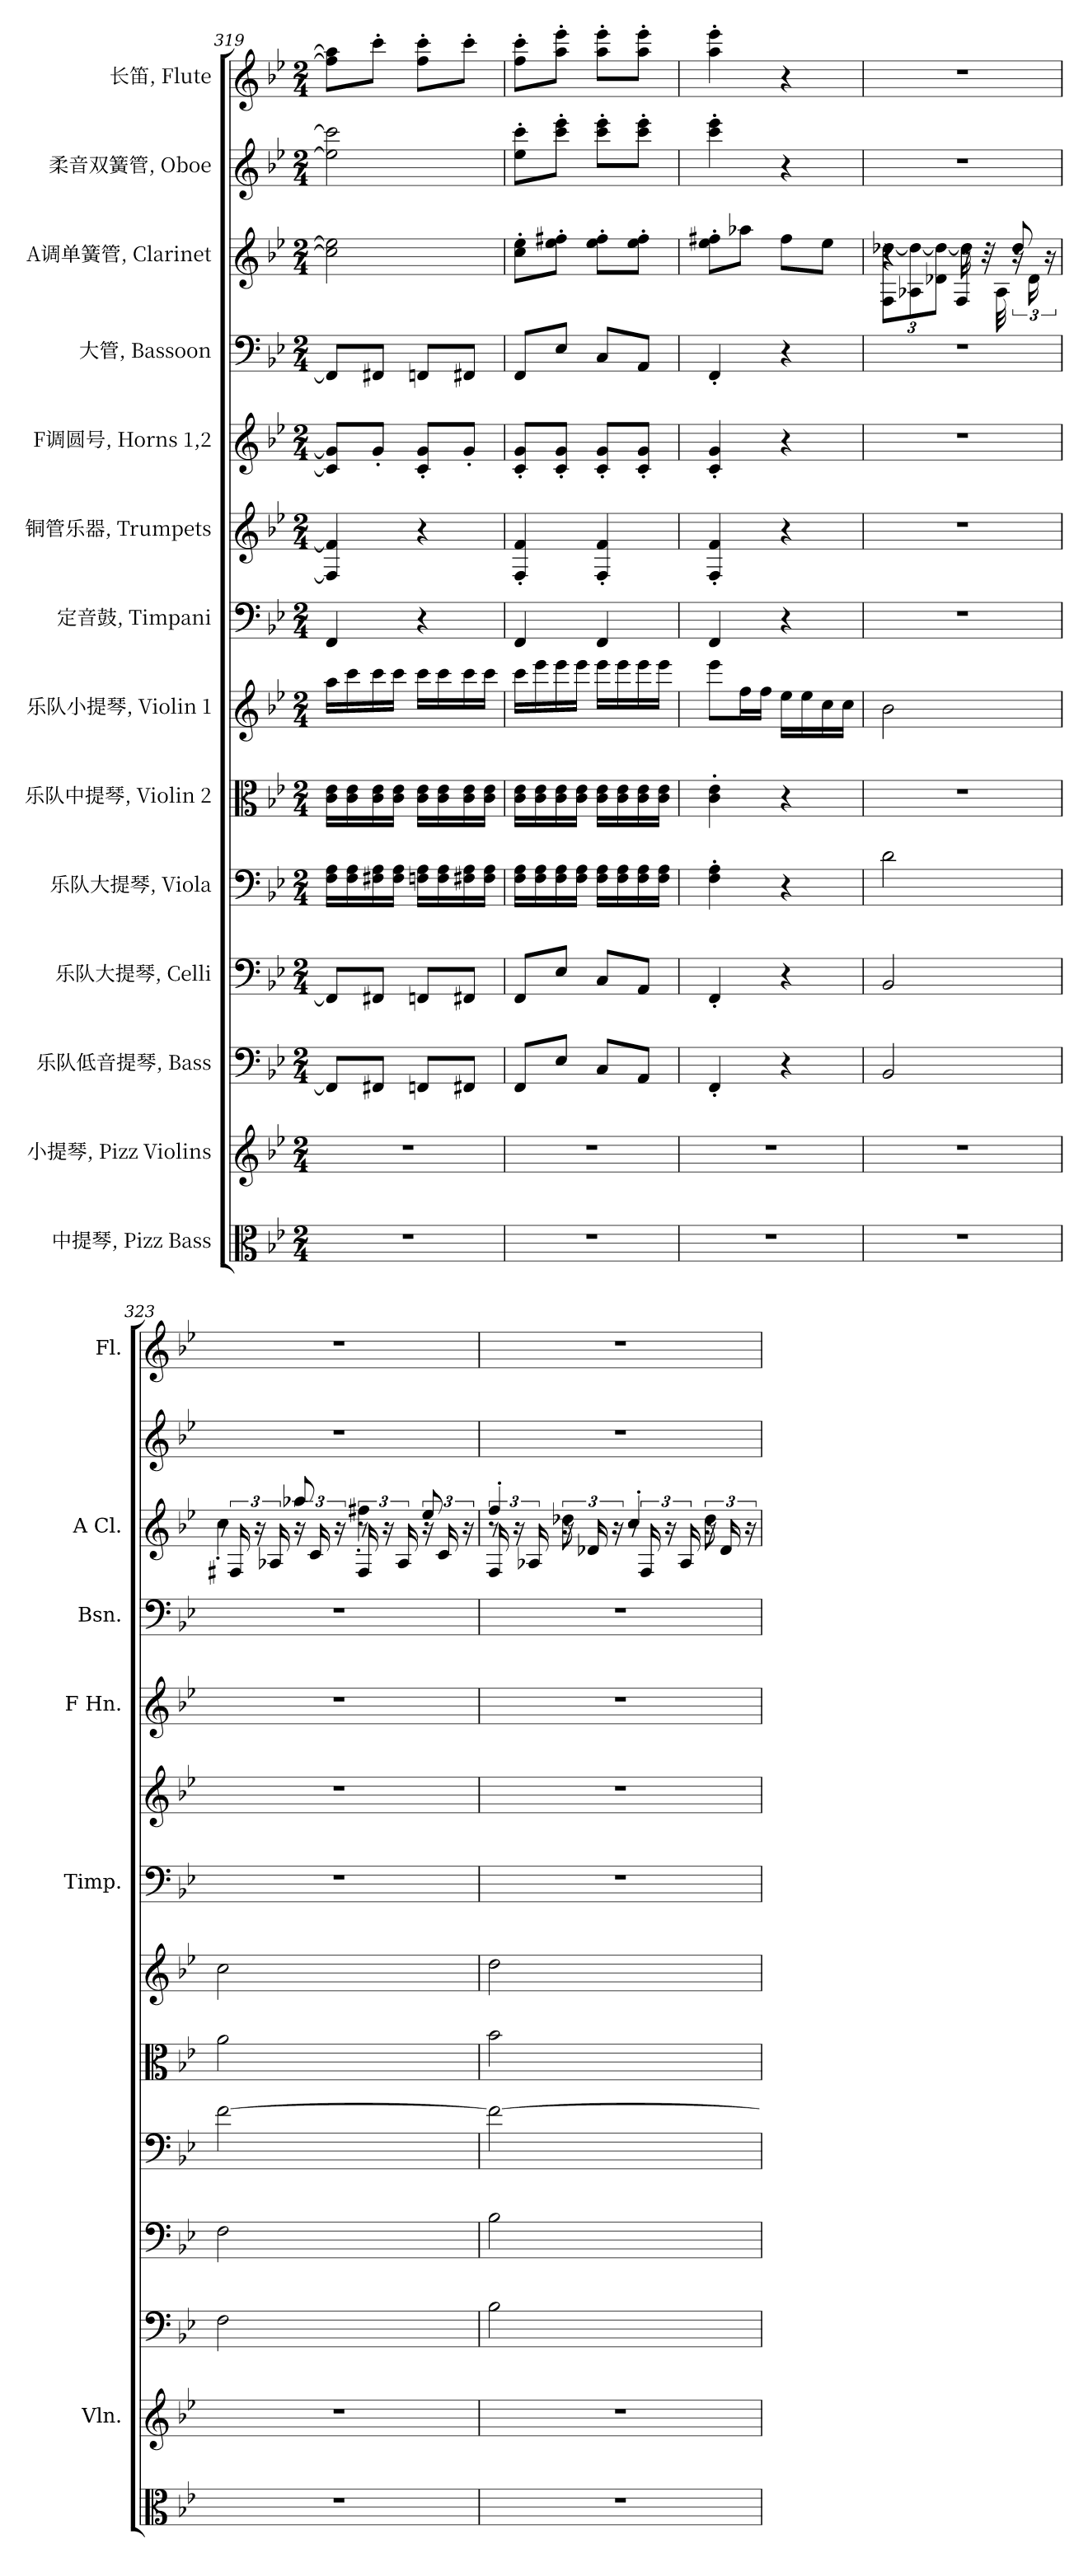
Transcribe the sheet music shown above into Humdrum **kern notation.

**kern	**kern	**kern	**kern	**kern	**kern	**kern	**kern	**kern	**kern	**kern	**kern	**kern	**kern
*part14	*part13	*part12	*part11	*part10	*part9	*part8	*part7	*part6	*part5	*part4	*part3	*part2	*part1
*staff14	*staff13	*staff12	*staff11	*staff10	*staff9	*staff8	*staff7	*staff6	*staff5	*staff4	*staff3	*staff2	*staff1
*I"中提琴, Pizz Bass	*I"小提琴, Pizz Violins	*I"乐队低音提琴, Bass	*I"乐队大提琴, Celli	*I"乐队大提琴, Viola	*I"乐队中提琴, Violin 2	*I"乐队小提琴, Violin 1	*I"定音鼓, Timpani	*I"铜管乐器, Trumpets	*I"F调圆号, Horns 1,2	*I"大管, Bassoon	*I"A调单簧管, Clarinet	*I"柔音双簧管, Oboe	*I"长笛, Flute
*	*I'Vln.	*	*	*	*	*	*I'Timp.	*	*I'F Hn.	*I'Bsn.	*I'A Cl.	*	*I'Fl.
*clefC3	*clefG2	*clefF4	*clefF4	*clefF4	*clefC3	*clefG2	*clefF4	*clefG2	*clefG2	*clefF4	*clefG2	*clefG2	*clefG2
*	*	*ITrd7c12	*	*	*	*	*	*	*ITrd4c7	*	*ITrd2c3	*ITrd2c3	*
*k[b-e-]	*k[b-e-]	*k[b-e-]	*k[b-e-]	*k[b-e-]	*k[b-e-]	*k[b-e-]	*k[b-e-]	*k[b-e-]	*k[b-e-a-]	*k[b-e-]	*k[f#]	*k[f#]	*k[b-e-]
*M2/4	*M2/4	*M2/4	*M2/4	*M2/4	*M2/4	*M2/4	*M2/4	*M2/4	*M2/4	*M2/4	*M2/4	*M2/4	*M2/4
=319	=319	=319	=319	=319	=319	=319	=319	=319	=319	=319	=319	=319	=319
2r	2r	8FFF/L]	8FF/L]	16F\ 16A\LL	16c\ 16e-\LL	16aa\LL	4FF/	4F/] 4f/]	8F/] 8c/]L	8FF/L]	2a\] 2cc\]	2cc\] 2aa\]	8ff\] 8aa\]L
.	.	.	.	16F\ 16A\	16c\ 16e-\	16ccc\	.	.	.	.	.	.	.
.	.	8FFF#X/J	8FF#X/J	16F#X\ 16A\	16c\ 16e-\	16ccc\	.	.	8c'/J	8FF#X/J	.	.	8ccc'\J
.	.	.	.	16F#\ 16A\JJ	16c\ 16e-\JJ	16ccc\JJ	.	.	.	.	.	.	.
.	.	8FFFn/L	8FFn/L	16Fn\ 16A\LL	16c\ 16e-\LL	16ccc\LL	4r	4r	8F/' 8c/'L	8FFn/L	.	.	8ff\' 8ccc\'L
.	.	.	.	16F\ 16A\	16c\ 16e-\	16ccc\	.	.	.	.	.	.	.
.	.	8FFF#X/J	8FF#X/J	16F#X\ 16A\	16c\ 16e-\	16ccc\	.	.	8c'/J	8FF#X/J	.	.	8ccc'\J
.	.	.	.	16F#\ 16A\JJ	16c\ 16e-\JJ	16ccc\JJ	.	.	.	.	.	.	.
!!LO:PB:g=z
=320	=320	=320	=320	=320	=320	=320	=320	=320	=320	=320	=320	=320	=320
2r	2r	8FFF/L	8FF/L	16F\ 16A\LL	16c\ 16e-\LL	16ccc\LL	4FF/	4F/' 4f/'	8F/' 8c/'L	8FF/L	8a\' 8cc\'L	8cc\' 8aa\'L	8ff\' 8ccc\'L
.	.	.	.	16F\ 16A\	16c\ 16e-\	16eee-\	.	.	.	.	.	.	.
.	.	8EE-/J	8E-/J	16F\ 16A\	16c\ 16e-\	16eee-\	.	.	8F/' 8c/'J	8E-/J	8cc\' 8dd#X\'J	8aa\' 8ccc\'J	8aa\' 8eee-\'J
.	.	.	.	16F\ 16A\JJ	16c\ 16e-\JJ	16eee-\JJ	.	.	.	.	.	.	.
.	.	8CC/L	8C/L	16F\ 16A\LL	16c\ 16e-\LL	16eee-\LL	4FF/	4F/' 4f/'	8F/' 8c/'L	8C/L	8cc\' 8dd#\'L	8aa\' 8ccc\'L	8aa\' 8eee-\'L
.	.	.	.	16F\ 16A\	16c\ 16e-\	16eee-\	.	.	.	.	.	.	.
.	.	8AAA/J	8AA/J	16F\ 16A\	16c\ 16e-\	16eee-\	.	.	8F/' 8c/'J	8AA/J	8cc\' 8dd#\'J	8aa\' 8ccc\'J	8aa\' 8eee-\'J
.	.	.	.	16F\ 16A\JJ	16c\ 16e-\JJ	16eee-\JJ	.	.	.	.	.	.	.
=321	=321	=321	=321	=321	=321	=321	=321	=321	=321	=321	=321	=321	=321
2r	2r	4FFF'/	4FF'/	4F\' 4A\'	4c\' 4e-\'	8eee-\L	4FF/	4F/' 4f/'	4F/' 4c/'	4FF'/	8cc\' 8dd#X\'L	4aa\' 4ccc\'	4aa\' 4eee-\'
.	.	.	.	.	.	16ff\L	.	.	.	.	8ffn\J	.	.
.	.	.	.	.	.	16ff\JJ	.	.	.	.	.	.	.
.	.	4r	4r	4r	4r	16ee-\LL	4r	4r	4r	4r	8dd#\L	4r	4r
.	.	.	.	.	.	16ee-\	.	.	.	.	.	.	.
.	.	.	.	.	.	16cc\	.	.	.	.	8cc\J	.	.
.	.	.	.	.	.	16cc\JJ	.	.	.	.	.	.	.
=322	=322	=322	=322	=322	=322	=322	=322	=322	=322	=322	=322	=322	=322
*	*	*	*	*	*	*	*	*	*	*	*^	*	*
*	*	*	*	*	*	*	*	*	*	*	*	*Xbrackettup	*	*
*	*	*	*	*	*	*	*	*	*	*	*	*^	*	*
2r	2r	2BBB-/	2BB-/	2d\	2r	2b-\	2r	2r	2r	2r	4r	12D\ [12b-X\L	4r	2r	2r
.	.	.	.	.	.	.	.	.	.	.	.	12Fn\ 12b-\_	.	.	.
.	.	.	.	.	.	.	.	.	.	.	.	12B-X\ 12b-\_J	.	.	.
.	.	.	.	.	.	.	.	.	.	.	8r	16b-\]	4D'/	.	.
.	.	.	.	.	.	.	.	.	.	.	.	32r	.	.	.
.	.	.	.	.	.	.	.	.	.	.	.	32F\	.	.	.
*	*	*	*	*	*	*	*	*	*	*	*	*brackettup	*	*	*
.	.	.	.	.	.	.	.	.	.	.	8b-/	24r	.	.	.
.	.	.	.	.	.	.	.	.	.	.	.	24B-\	.	.	.
.	.	.	.	.	.	.	.	.	.	.	.	24r	.	.	.
!!LO:PB:g=z
=323	=323	=323	=323	=323	=323	=323	=323	=323	=323	=323	=323	=323	=323	=323	=323
2r	2r	2FF\	2F\	[2f\	2a\	2cc\	2r	2r	2r	2r	8r	4a'\	24D#X/	2r	2r
.	.	.	.	.	.	.	.	.	.	.	.	.	24r	.	.
.	.	.	.	.	.	.	.	.	.	.	.	.	24Fn/	.	.
.	.	.	.	.	.	.	.	.	.	.	8ffn/	.	24r	.	.
.	.	.	.	.	.	.	.	.	.	.	.	.	24A/	.	.
.	.	.	.	.	.	.	.	.	.	.	.	.	24r	.	.
.	.	.	.	.	.	.	.	.	.	.	8r	4dd#X'\	24D#/	.	.
.	.	.	.	.	.	.	.	.	.	.	.	.	24r	.	.
.	.	.	.	.	.	.	.	.	.	.	.	.	24F/	.	.
.	.	.	.	.	.	.	.	.	.	.	8cc/	.	24r	.	.
.	.	.	.	.	.	.	.	.	.	.	.	.	24A/	.	.
.	.	.	.	.	.	.	.	.	.	.	.	.	24r	.	.
=324	=324	=324	=324	=324	=324	=324	=324	=324	=324	=324	=324	=324	=324	=324	=324
2r	2r	2BB-\	2B-\	2f\_	2b-\	2dd\	2r	2r	2r	2r	4dd'/	8r	24D/	2r	2r
.	.	.	.	.	.	.	.	.	.	.	.	.	24r	.	.
.	.	.	.	.	.	.	.	.	.	.	.	.	24Fn/	.	.
.	.	.	.	.	.	.	.	.	.	.	.	8b-X\	24r	.	.
.	.	.	.	.	.	.	.	.	.	.	.	.	24B-X/	.	.
.	.	.	.	.	.	.	.	.	.	.	.	.	24r	.	.
.	.	.	.	.	.	.	.	.	.	.	4a'/	8r	24D/	.	.
.	.	.	.	.	.	.	.	.	.	.	.	.	24r	.	.
.	.	.	.	.	.	.	.	.	.	.	.	.	24F/	.	.
.	.	.	.	.	.	.	.	.	.	.	.	8b-\	24r	.	.
.	.	.	.	.	.	.	.	.	.	.	.	.	24B-/	.	.
.	.	.	.	.	.	.	.	.	.	.	.	.	24r	.	.
*	*	*	*	*	*	*	*	*	*	*	*v	*v	*v	*	*
=	=	=	=	=	=	=	=	=	=	=	=	=	=
*-	*-	*-	*-	*-	*-	*-	*-	*-	*-	*-	*-	*-	*-
